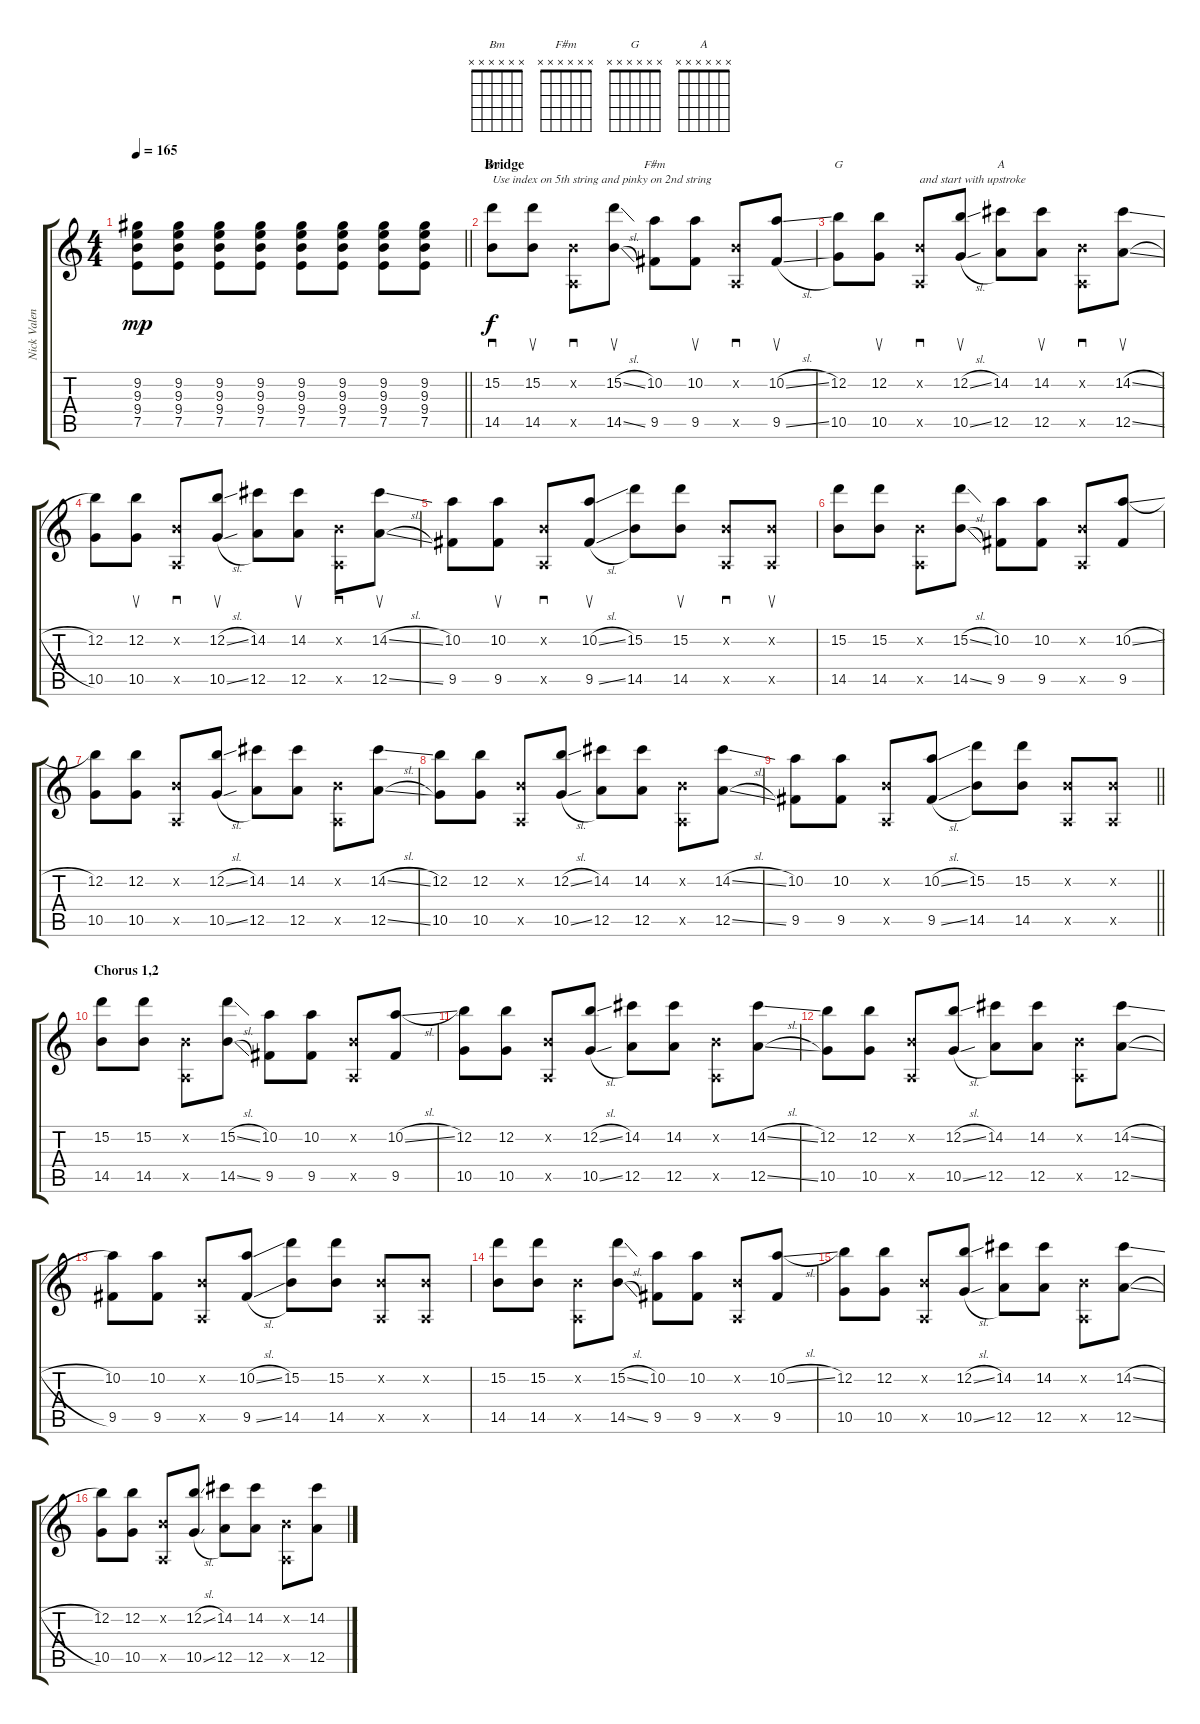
\track ("Nick Valensi" "Nick Valen") {instrument overdrivenguitar}
\staff {score tabs}
\tuning (E4 B3 G3 D3 A2 E2) {hide}
\chord ("Bm" x x x x x x)
\chord ("F#m" x x x x x x)
\chord ("G" x x x x x x)
\chord ("A" x x x x x x)
\ts (4 4)
\tempo 165
\clef g2
\barLineRight lightlight
\ks c
(9.2 9.3 9.4 7.5).8{dy mp} (9.2 9.3 9.4 7.5).8 (9.2 9.3 9.4 7.5).8 (9.2 9.3 9.4 7.5).8 (9.2 9.3 9.4 7.5).8 (9.2 9.3 9.4 7.5).8 (9.2 9.3 9.4 7.5).8 (9.2 9.3 9.4 7.5).8 |
\section ("" "Bridge")
(15.2 14.5).8{sd ch "Bm" txt "Use index on 5th string and pinky on 2nd string" dy f} (15.2 14.5).8{su} (0.2{x} 0.5{x}).8{sd} (15.2{sl} 14.5{sl}).8{su} (10.2 9.5).8{ch "F#m"} (10.2 9.5).8{su} (0.2{x} 0.5{x}).8{sd} (10.2{sl} 9.5{sl}).8{su} |
(12.2 10.5).8{ch "G"} (12.2 10.5).8{su} (0.2{x} 0.5{x}).8{sd txt "and start with upstroke"} (12.2{sl} 10.5{sl}).8{su} (14.2 12.5).8{ch "A"} (14.2 12.5).8{su} (0.2{x} 0.5{x}).8{sd} (14.2{sl} 12.5{sl}).8{su} |
(12.2 10.5).8 (12.2 10.5).8{su} (0.2{x} 0.5{x}).8{sd} (12.2{sl} 10.5{sl}).8{su} (14.2 12.5).8 (14.2 12.5).8{su} (0.2{x} 0.5{x}).8{sd} (14.2{sl} 12.5{sl}).8{su} |
(10.2 9.5).8 (10.2 9.5).8{su} (0.2{x} 0.5{x}).8{sd} (10.2{sl} 9.5{sl}).8{su} (15.2 14.5).8 (15.2 14.5).8{su} (0.2{x} 0.5{x}).8{sd} (0.2{x} 0.5{x}).8{su} |
(15.2 14.5).8 (15.2 14.5).8 (0.2{x} 0.5{x}).8 (15.2{sl} 14.5{sl}).8 (10.2 9.5).8 (10.2 9.5).8 (0.2{x} 0.5{x}).8 (10.2{sl} 9.5).8 |
(12.2 10.5).8 (12.2 10.5).8 (0.2{x} 0.5{x}).8 (12.2{sl} 10.5{sl}).8 (14.2 12.5).8 (14.2 12.5).8 (0.2{x} 0.5{x}).8 (14.2{sl} 12.5{sl}).8 |
(12.2 10.5).8 (12.2 10.5).8 (0.2{x} 0.5{x}).8 (12.2{sl} 10.5{sl}).8 (14.2 12.5).8 (14.2 12.5).8 (0.2{x} 0.5{x}).8 (14.2{sl} 12.5{sl}).8 |
\barLineRight lightlight
(10.2 9.5).8 (10.2 9.5).8 (0.2{x} 0.5{x}).8 (10.2{sl} 9.5{sl}).8 (15.2 14.5).8 (15.2 14.5).8 (0.2{x} 0.5{x}).8 (0.2{x} 0.5{x}).8 |
\section ("" "Chorus 1,2")
(15.2 14.5).8 (15.2 14.5).8 (0.2{x} 0.5{x}).8 (15.2{sl} 14.5{sl}).8 (10.2 9.5).8 (10.2 9.5).8 (0.2{x} 0.5{x}).8 (10.2{sl} 9.5).8 |
(12.2 10.5).8 (12.2 10.5).8 (0.2{x} 0.5{x}).8 (12.2{sl} 10.5{sl}).8 (14.2 12.5).8 (14.2 12.5).8 (0.2{x} 0.5{x}).8 (14.2{sl} 12.5{sl}).8 |
(12.2 10.5).8 (12.2 10.5).8 (0.2{x} 0.5{x}).8 (12.2{sl} 10.5{sl}).8 (14.2 12.5).8 (14.2 12.5).8 (0.2{x} 0.5{x}).8 (14.2{sl} 12.5{sl}).8 |
(10.2 9.5).8 (10.2 9.5).8 (0.2{x} 0.5{x}).8 (10.2{sl} 9.5{sl}).8 (15.2 14.5).8 (15.2 14.5).8 (0.2{x} 0.5{x}).8 (0.2{x} 0.5{x}).8 |
(15.2 14.5).8 (15.2 14.5).8 (0.2{x} 0.5{x}).8 (15.2{sl} 14.5{sl}).8 (10.2 9.5).8 (10.2 9.5).8 (0.2{x} 0.5{x}).8 (10.2{sl} 9.5).8 |
(12.2 10.5).8 (12.2 10.5).8 (0.2{x} 0.5{x}).8 (12.2{sl} 10.5{sl}).8 (14.2 12.5).8 (14.2 12.5).8 (0.2{x} 0.5{x}).8 (14.2{sl} 12.5{sl}).8 |
(12.2 10.5).8 (12.2 10.5).8 (0.2{x} 0.5{x}).8 (12.2{sl} 10.5{sl}).8 (14.2 12.5).8 (14.2 12.5).8 (0.2{x} 0.5{x}).8 (14.2{sl} 12.5{sl}).8
